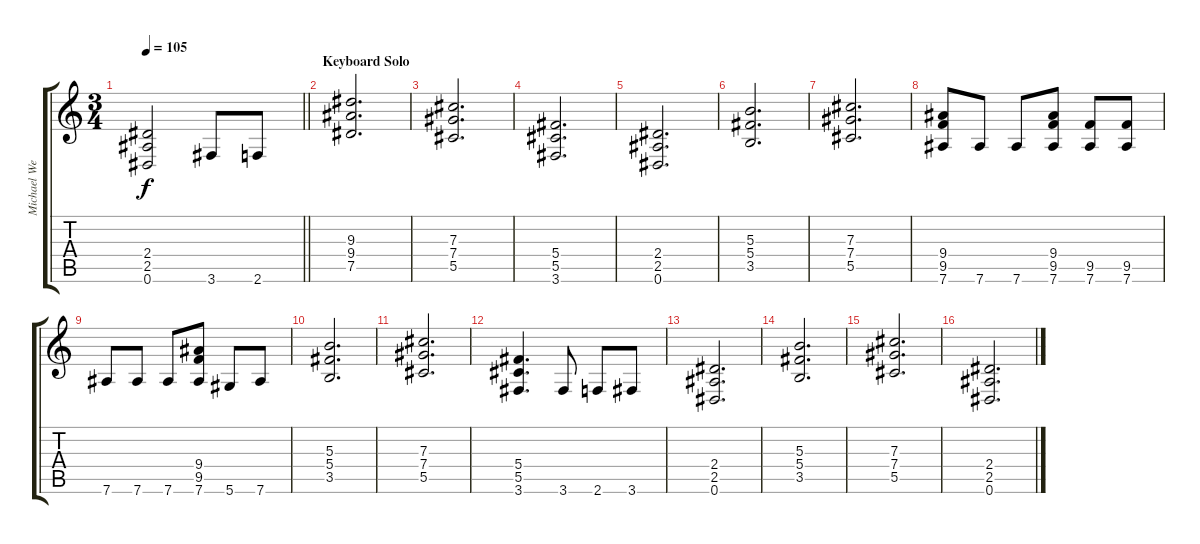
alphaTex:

\track ("Michael Weikath" "Michael We") {instrument distortionguitar}
\staff {score tabs}
\tuning (Eb4 Bb3 Gb3 Db3 Ab2 Eb2) {hide}
\ts (3 4)
\tempo 105
\clef g2
\barLineRight lightlight
\ks c
(2.4 2.5 0.6).2{dy f} 3.6.8 2.6.8 |
\section ("" "Keyboard Solo")
(9.3 9.4 7.5).2{d} |
(7.3 7.4 5.5).2{d} |
(5.4 5.5 3.6).2{d} |
(2.4 2.5 0.6).2{d} |
(5.3 5.4 3.5).2{d} |
(7.3 7.4 5.5).2{d} |
(9.4 9.5 7.6).8 7.6.8 7.6.8 (9.4 9.5 7.6).8 (9.5 7.6).8 (9.5 7.6).8 |
7.6.8 7.6.8 7.6.8 (9.4 9.5 7.6).8 5.6.8 7.6.8 |
(5.3 5.4 3.5).2{d} |
(7.3 7.4 5.5).2{d} |
(5.4 5.5 3.6).4{d} 3.6.8 2.6.8 3.6.8 |
(2.4 2.5 0.6).2{d} |
(5.3 5.4 3.5).2{d} |
(7.3 7.4 5.5).2{d} |
(2.4 2.5 0.6).2{d}
